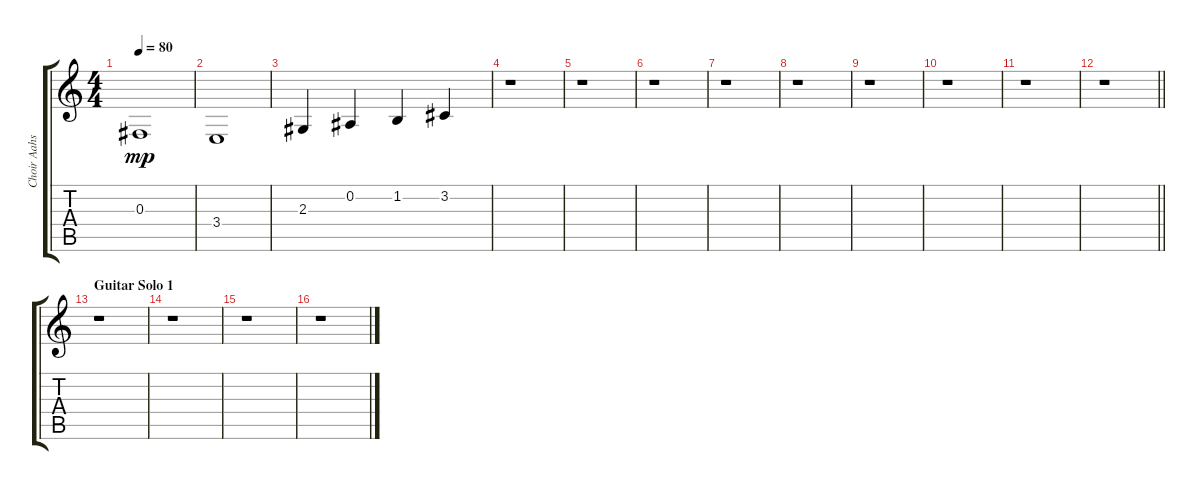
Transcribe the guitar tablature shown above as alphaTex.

\track ("Choir Aahs& Rain" "Choir Aahs") {instrument choiraahs}
\staff {score tabs}
\tuning (Eb4 Bb3 Gb3 Db3 Ab2 Eb2) {hide}
\ts (4 4)
\tempo 80
\clef g2
\ks c
0.3.1{dy mp} |
3.4.1 |
2.3.4 0.2.4 1.2.4 3.2.4 |
r.1 |
r.1 |
r.1 |
r.1 |
r.1 |
r.1 |
r.1 |
r.1 |
\barLineRight lightlight
r.1 |
\section ("" "Guitar Solo 1")
r.1 |
r.1 |
r.1 |
r.1
